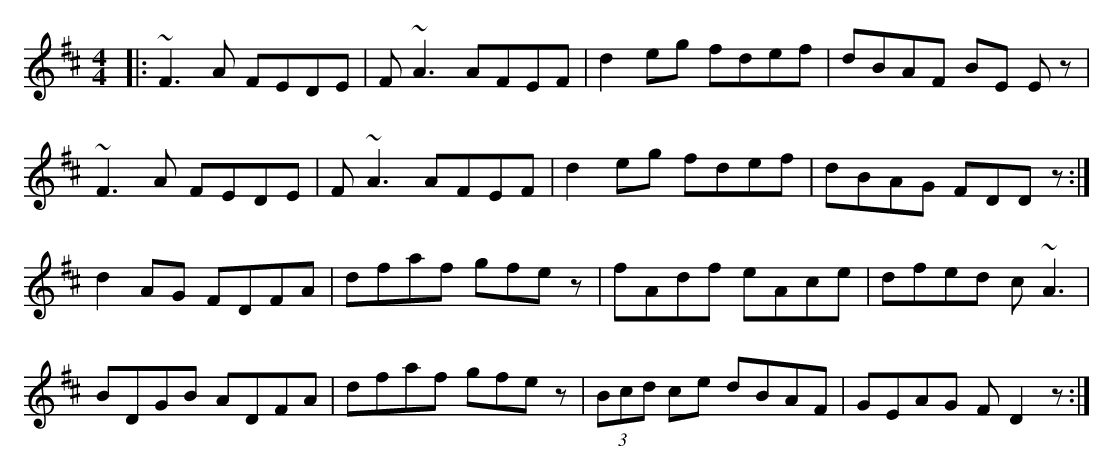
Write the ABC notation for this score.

X:1
M:4/4
K:D
|:~F3 A FEDE|F~A3 AFEF|d2 eg fdef|dBAF BE E z|
~F3 A FEDE|F~A3 AFEF|d2 eg fdef|dBAG FDD z:|
d2 AG FDFA|dfaf gfez|fAdf eAce|dfed c~A3|
BDGB ADFA|dfaf gfez|(3Bcd ce dBAF|GEAG FD2z:|
